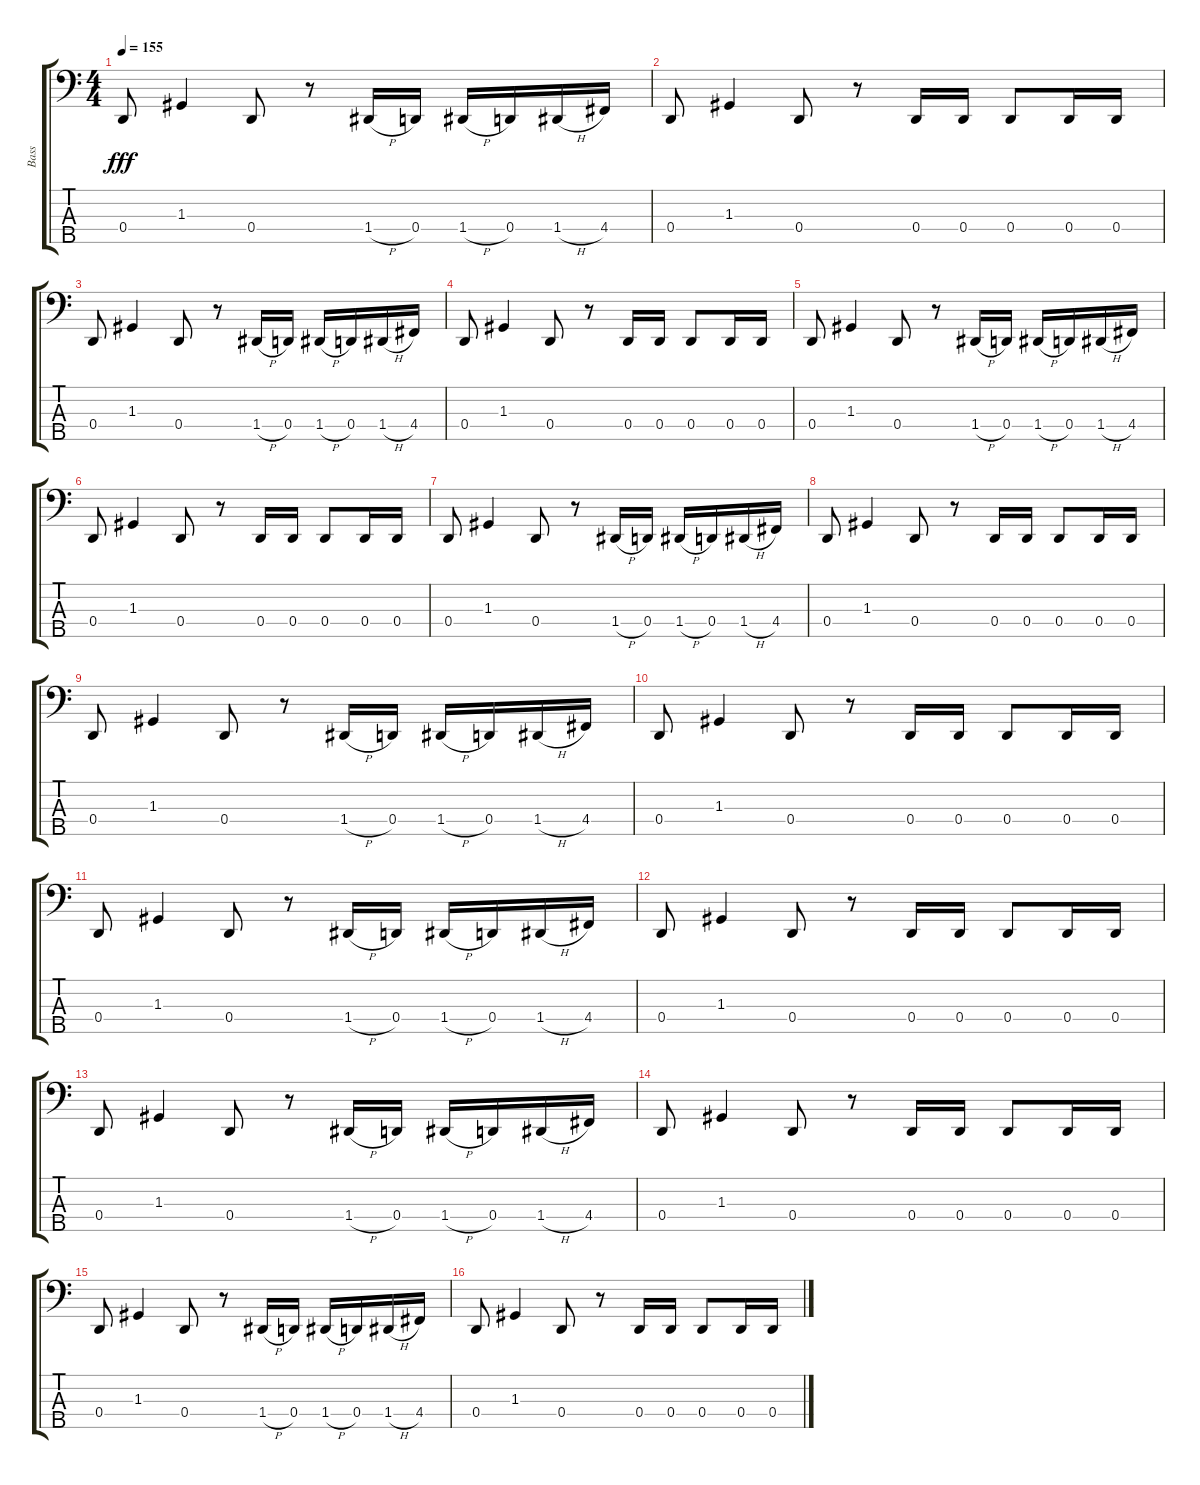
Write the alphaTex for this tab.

\track ("Bass" "Bass") {instrument electricbassfinger}
\staff {score tabs}
\tuning (F2 C2 G1 D1 A0) {hide}
\ts (4 4)
\tempo 155
\clef f4
\ks c
0.4.8{dy fff} 1.3.4 0.4.8 r.8 1.4{h}.16 0.4.16 1.4{h}.16 0.4.16 1.4{h}.16 4.4.16 |
0.4.8 1.3.4 0.4.8 r.8 0.4.16 0.4.16 0.4.8 0.4.16 0.4.16 |
0.4.8 1.3.4 0.4.8 r.8 1.4{h}.16 0.4.16 1.4{h}.16 0.4.16 1.4{h}.16 4.4.16 |
0.4.8 1.3.4 0.4.8 r.8 0.4.16 0.4.16 0.4.8 0.4.16 0.4.16 |
0.4.8 1.3.4 0.4.8 r.8 1.4{h}.16 0.4.16 1.4{h}.16 0.4.16 1.4{h}.16 4.4.16 |
0.4.8 1.3.4 0.4.8 r.8 0.4.16 0.4.16 0.4.8 0.4.16 0.4.16 |
0.4.8 1.3.4 0.4.8 r.8 1.4{h}.16 0.4.16 1.4{h}.16 0.4.16 1.4{h}.16 4.4.16 |
0.4.8 1.3.4 0.4.8 r.8 0.4.16 0.4.16 0.4.8 0.4.16 0.4.16 |
0.4.8 1.3.4 0.4.8 r.8 1.4{h}.16 0.4.16 1.4{h}.16 0.4.16 1.4{h}.16 4.4.16 |
0.4.8 1.3.4 0.4.8 r.8 0.4.16 0.4.16 0.4.8 0.4.16 0.4.16 |
0.4.8 1.3.4 0.4.8 r.8 1.4{h}.16 0.4.16 1.4{h}.16 0.4.16 1.4{h}.16 4.4.16 |
0.4.8 1.3.4 0.4.8 r.8 0.4.16 0.4.16 0.4.8 0.4.16 0.4.16 |
0.4.8 1.3.4 0.4.8 r.8 1.4{h}.16 0.4.16 1.4{h}.16 0.4.16 1.4{h}.16 4.4.16 |
0.4.8 1.3.4 0.4.8 r.8 0.4.16 0.4.16 0.4.8 0.4.16 0.4.16 |
0.4.8 1.3.4 0.4.8 r.8 1.4{h}.16 0.4.16 1.4{h}.16 0.4.16 1.4{h}.16 4.4.16 |
0.4.8 1.3.4 0.4.8 r.8 0.4.16 0.4.16 0.4.8 0.4.16 0.4.16
